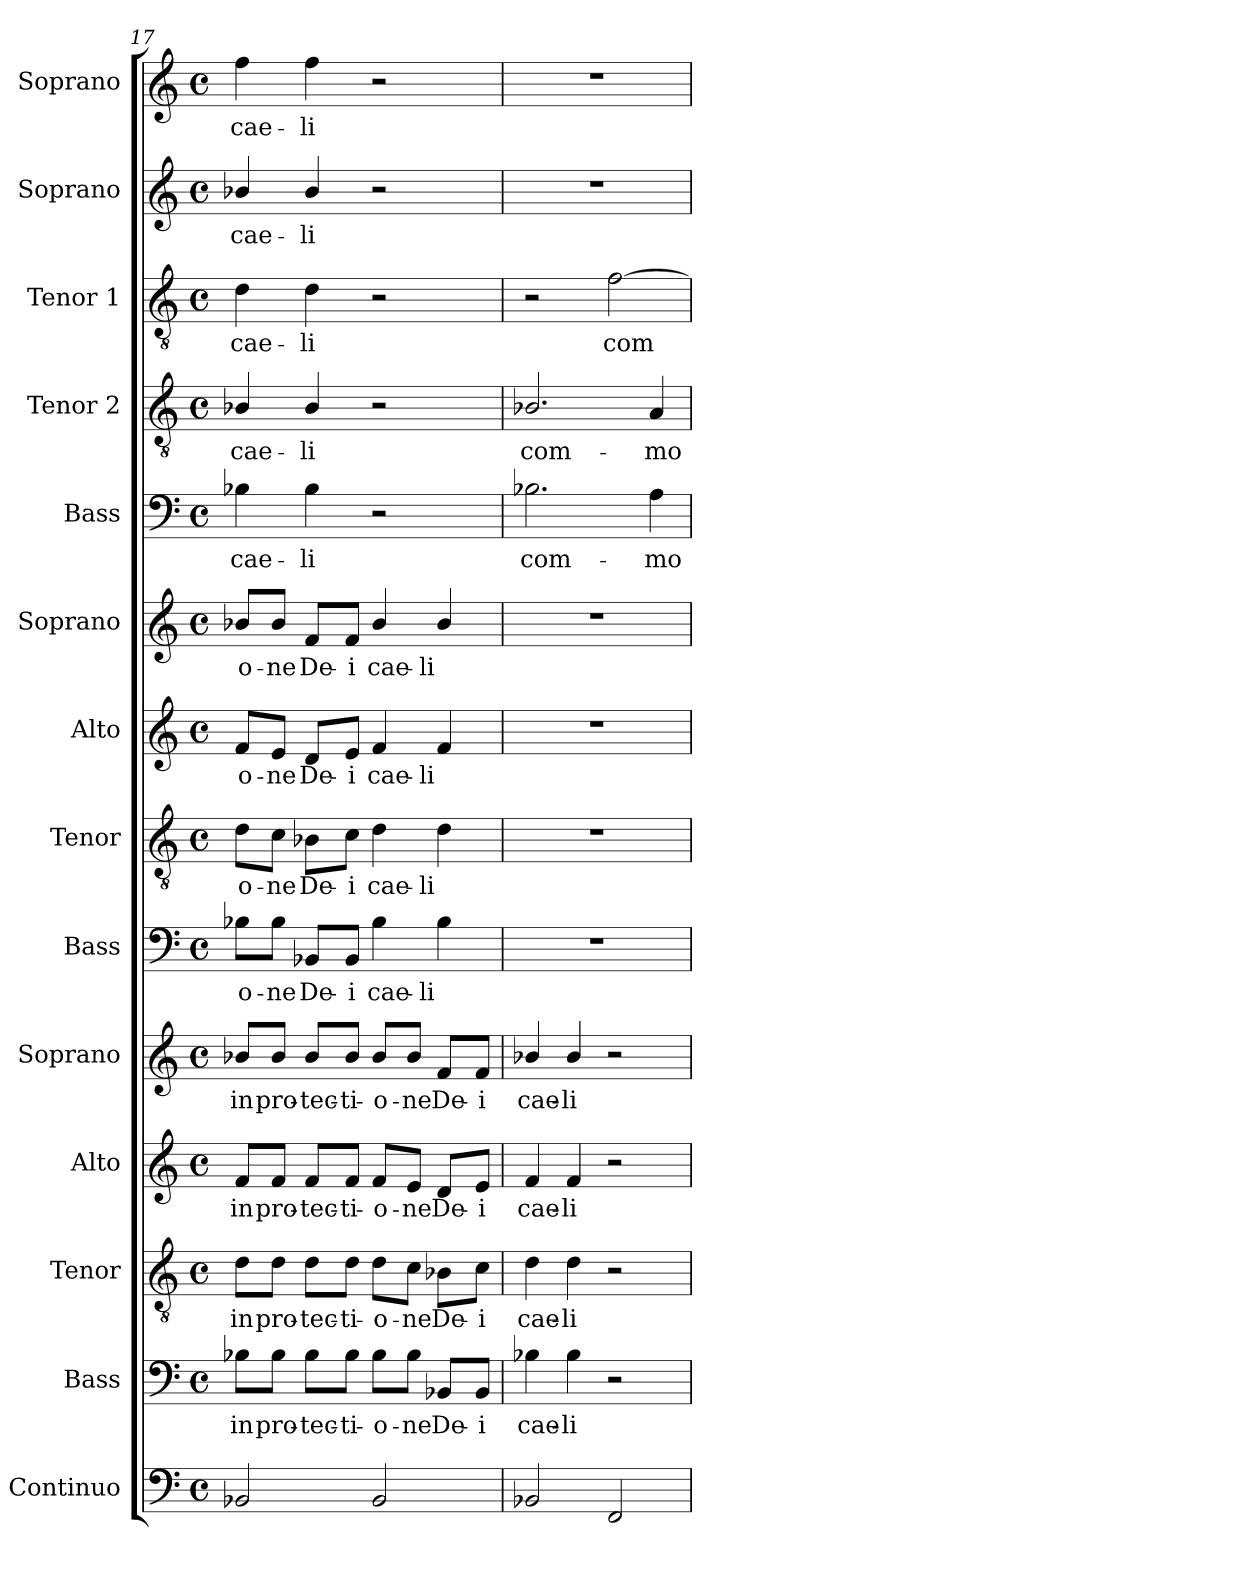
**kern	**kern	**text	**kern	**text	**kern	**text	**kern	**text	**kern	**text	**kern	**text	**kern	**text	**kern	**text	**kern	**text	**kern	**text	**kern	**text	**kern	**text	**kern	**text
*part14	*part13	*part13	*part12	*part12	*part11	*part11	*part10	*part10	*part9	*part9	*part8	*part8	*part7	*part7	*part6	*part6	*part5	*part5	*part4	*part4	*part3	*part3	*part2	*part2	*part1	*part1
*staff14	*staff13	*staff13	*staff12	*staff12	*staff11	*staff11	*staff10	*staff10	*staff9	*staff9	*staff8	*staff8	*staff7	*staff7	*staff6	*staff6	*staff5	*staff5	*staff4	*staff4	*staff3	*staff3	*staff2	*staff2	*staff1	*staff1
*I"Continuo	*I"Bass	*	*I"Tenor	*	*I"Alto	*	*I"Soprano	*	*I"Bass	*	*I"Tenor	*	*I"Alto	*	*I"Soprano	*	*I"Bass	*	*I"Tenor 2	*	*I"Tenor 1	*	*I"Soprano	*	*I"Soprano	*
*I'Cont.	*I'B.	*	*I'T.	*	*I'A.	*	*I'S.	*	*I'B.	*	*I'T.	*	*I'A.	*	*I'S.	*	*I'B.	*	*I'T2.	*	*I'T1.	*	*I'S.	*	*I'S.	*
*clefF4	*clefF4	*	*clefGv2	*	*clefG2	*	*clefG2	*	*clefF4	*	*clefGv2	*	*clefG2	*	*clefG2	*	*clefF4	*	*clefGv2	*	*clefGv2	*	*clefG2	*	*clefG2	*
*	*	*	*ITrd7c12	*	*	*	*	*	*	*	*ITrd7c12	*	*	*	*	*	*	*	*ITrd7c12	*	*ITrd7c12	*	*	*	*	*
*k[]	*k[]	*	*k[]	*	*k[]	*	*k[]	*	*k[]	*	*k[]	*	*k[]	*	*k[]	*	*k[]	*	*k[]	*	*k[]	*	*k[]	*	*k[]	*
*C:	*C:	*	*C:	*	*C:	*	*C:	*	*C:	*	*C:	*	*C:	*	*C:	*	*C:	*	*C:	*	*C:	*	*C:	*	*C:	*
*M4/4	*M4/4	*	*M4/4	*	*M4/4	*	*M4/4	*	*M4/4	*	*M4/4	*	*M4/4	*	*M4/4	*	*M4/4	*	*M4/4	*	*M4/4	*	*M4/4	*	*M4/4	*
*met(c)	*met(c)	*	*met(c)	*	*met(c)	*	*met(c)	*	*met(c)	*	*met(c)	*	*met(c)	*	*met(c)	*	*met(c)	*	*met(c)	*	*met(c)	*	*met(c)	*	*met(c)	*
=17	=17	=17	=17	=17	=17	=17	=17	=17	=17	=17	=17	=17	=17	=17	=17	=17	=17	=17	=17	=17	=17	=17	=17	=17	=17	=17
!	!	!LO:LY:b:color=#000000	!	!	!	!	!	!	!	!	!	!	!	!	!	!	!	!	!	!	!	!	!	!	!	!
!	!	!	!	!LO:LY:b:color=#000000	!	!	!	!	!	!	!	!	!	!	!	!	!	!	!	!	!	!	!	!	!	!
!	!	!	!	!	!	!LO:LY:b:color=#000000	!	!	!	!	!	!	!	!	!	!	!	!	!	!	!	!	!	!	!	!
!	!	!	!	!	!	!	!	!LO:LY:b:color=#000000	!	!	!	!	!	!	!	!	!	!	!	!	!	!	!	!	!	!
!	!	!	!	!	!	!	!	!	!	!LO:LY:b:color=#000000	!	!	!	!	!	!	!	!	!	!	!	!	!	!	!	!
!	!	!	!	!	!	!	!	!	!	!	!	!LO:LY:b:color=#000000	!	!	!	!	!	!	!	!	!	!	!	!	!	!
!	!	!	!	!	!	!	!	!	!	!	!	!	!	!LO:LY:b:color=#000000	!	!	!	!	!	!	!	!	!	!	!	!
!	!	!	!	!	!	!	!	!	!	!	!	!	!	!	!	!LO:LY:b:color=#000000	!	!	!	!	!	!	!	!	!	!
!	!	!	!	!	!	!	!	!	!	!	!	!	!	!	!	!	!	!LO:LY:b:color=#000000	!	!	!	!	!	!	!	!
!	!	!	!	!	!	!	!	!	!	!	!	!	!	!	!	!	!	!	!	!LO:LY:b:color=#000000	!	!	!	!	!	!
!	!	!	!	!	!	!	!	!	!	!	!	!	!	!	!	!	!	!	!	!	!	!LO:LY:b:color=#000000	!	!	!	!
!	!	!	!	!	!	!	!	!	!	!	!	!	!	!	!	!	!	!	!	!	!	!	!	!LO:LY:b:color=#000000	!	!
!	!	!	!	!	!	!	!	!	!	!	!	!	!	!	!	!	!	!	!	!	!	!	!	!	!	!LO:LY:b:color=#000000
2BB-Xi/	8B-Xi\L	in	8Di\L	in	8fi/L	in	8b-Xi/L	in	8B-Xi\L	-o-	8Di\L	-o-	8fi/L	-o-	8b-Xi/L	-o-	4B-Xi\	cae-	4BB-Xi/	cae-	4Di\	cae-	4b-Xi/	cae-	4ffi\	cae-
!	!	!LO:LY:b:color=#000000	!	!	!	!	!	!	!	!	!	!	!	!	!	!	!	!	!	!	!	!	!	!	!	!
!	!	!	!	!LO:LY:b:color=#000000	!	!	!	!	!	!	!	!	!	!	!	!	!	!	!	!	!	!	!	!	!	!
!	!	!	!	!	!	!LO:LY:b:color=#000000	!	!	!	!	!	!	!	!	!	!	!	!	!	!	!	!	!	!	!	!
!	!	!	!	!	!	!	!	!LO:LY:b:color=#000000	!	!	!	!	!	!	!	!	!	!	!	!	!	!	!	!	!	!
!	!	!	!	!	!	!	!	!	!	!LO:LY:b:color=#000000	!	!	!	!	!	!	!	!	!	!	!	!	!	!	!	!
!	!	!	!	!	!	!	!	!	!	!	!	!LO:LY:b:color=#000000	!	!	!	!	!	!	!	!	!	!	!	!	!	!
!	!	!	!	!	!	!	!	!	!	!	!	!	!	!LO:LY:b:color=#000000	!	!	!	!	!	!	!	!	!	!	!	!
!	!	!	!	!	!	!	!	!	!	!	!	!	!	!	!	!LO:LY:b:color=#000000	!	!	!	!	!	!	!	!	!	!
.	8B-i\J	pro-	8Di\J	pro-	8fi/J	pro-	8b-i/J	pro-	8B-i\J	-ne	8Ci\J	-ne	8ei/J	-ne	8b-i/J	-ne	.	.	.	.	.	.	.	.	.	.
!	!	!LO:LY:b:color=#000000	!	!	!	!	!	!	!	!	!	!	!	!	!	!	!	!	!	!	!	!	!	!	!	!
!	!	!	!	!LO:LY:b:color=#000000	!	!	!	!	!	!	!	!	!	!	!	!	!	!	!	!	!	!	!	!	!	!
!	!	!	!	!	!	!LO:LY:b:color=#000000	!	!	!	!	!	!	!	!	!	!	!	!	!	!	!	!	!	!	!	!
!	!	!	!	!	!	!	!	!LO:LY:b:color=#000000	!	!	!	!	!	!	!	!	!	!	!	!	!	!	!	!	!	!
!	!	!	!	!	!	!	!	!	!	!LO:LY:b:color=#000000	!	!	!	!	!	!	!	!	!	!	!	!	!	!	!	!
!	!	!	!	!	!	!	!	!	!	!	!	!LO:LY:b:color=#000000	!	!	!	!	!	!	!	!	!	!	!	!	!	!
!	!	!	!	!	!	!	!	!	!	!	!	!	!	!LO:LY:b:color=#000000	!	!	!	!	!	!	!	!	!	!	!	!
!	!	!	!	!	!	!	!	!	!	!	!	!	!	!	!	!LO:LY:b:color=#000000	!	!	!	!	!	!	!	!	!	!
!	!	!	!	!	!	!	!	!	!	!	!	!	!	!	!	!	!	!LO:LY:b:color=#000000	!	!	!	!	!	!	!	!
!	!	!	!	!	!	!	!	!	!	!	!	!	!	!	!	!	!	!	!	!LO:LY:b:color=#000000	!	!	!	!	!	!
!	!	!	!	!	!	!	!	!	!	!	!	!	!	!	!	!	!	!	!	!	!	!LO:LY:b:color=#000000	!	!	!	!
!	!	!	!	!	!	!	!	!	!	!	!	!	!	!	!	!	!	!	!	!	!	!	!	!LO:LY:b:color=#000000	!	!
!	!	!	!	!	!	!	!	!	!	!	!	!	!	!	!	!	!	!	!	!	!	!	!	!	!	!LO:LY:b:color=#000000
.	8B-i\L	-tec-	8Di\L	-tec-	8fi/L	-tec-	8b-i/L	-tec-	8BB-Xi/L	De-	8BB-Xi\L	De-	8di/L	De-	8fi/L	De-	4B-i\	-li	4BB-i/	-li	4Di\	-li	4b-i/	-li	4ffi\	-li
!	!	!LO:LY:b:color=#000000	!	!	!	!	!	!	!	!	!	!	!	!	!	!	!	!	!	!	!	!	!	!	!	!
!	!	!	!	!LO:LY:b:color=#000000	!	!	!	!	!	!	!	!	!	!	!	!	!	!	!	!	!	!	!	!	!	!
!	!	!	!	!	!	!LO:LY:b:color=#000000	!	!	!	!	!	!	!	!	!	!	!	!	!	!	!	!	!	!	!	!
!	!	!	!	!	!	!	!	!LO:LY:b:color=#000000	!	!	!	!	!	!	!	!	!	!	!	!	!	!	!	!	!	!
!	!	!	!	!	!	!	!	!	!	!LO:LY:b:color=#000000	!	!	!	!	!	!	!	!	!	!	!	!	!	!	!	!
!	!	!	!	!	!	!	!	!	!	!	!	!LO:LY:b:color=#000000	!	!	!	!	!	!	!	!	!	!	!	!	!	!
!	!	!	!	!	!	!	!	!	!	!	!	!	!	!LO:LY:b:color=#000000	!	!	!	!	!	!	!	!	!	!	!	!
!	!	!	!	!	!	!	!	!	!	!	!	!	!	!	!	!LO:LY:b:color=#000000	!	!	!	!	!	!	!	!	!	!
.	8B-i\J	-ti-	8Di\J	-ti-	8fi/J	-ti-	8b-i/J	-ti-	8BB-i/J	-i	8Ci\J	-i	8ei/J	-i	8fi/J	-i	.	.	.	.	.	.	.	.	.	.
!	!	!LO:LY:b:color=#000000	!	!	!	!	!	!	!	!	!	!	!	!	!	!	!	!	!	!	!	!	!	!	!	!
!	!	!	!	!LO:LY:b:color=#000000	!	!	!	!	!	!	!	!	!	!	!	!	!	!	!	!	!	!	!	!	!	!
!	!	!	!	!	!	!LO:LY:b:color=#000000	!	!	!	!	!	!	!	!	!	!	!	!	!	!	!	!	!	!	!	!
!	!	!	!	!	!	!	!	!LO:LY:b:color=#000000	!	!	!	!	!	!	!	!	!	!	!	!	!	!	!	!	!	!
!	!	!	!	!	!	!	!	!	!	!LO:LY:b:color=#000000	!	!	!	!	!	!	!	!	!	!	!	!	!	!	!	!
!	!	!	!	!	!	!	!	!	!	!	!	!LO:LY:b:color=#000000	!	!	!	!	!	!	!	!	!	!	!	!	!	!
!	!	!	!	!	!	!	!	!	!	!	!	!	!	!LO:LY:b:color=#000000	!	!	!	!	!	!	!	!	!	!	!	!
!	!	!	!	!	!	!	!	!	!	!	!	!	!	!	!	!LO:LY:b:color=#000000	!	!	!	!	!	!	!	!	!	!
2BB-i/	8B-i\L	-o-	8Di\L	-o-	8fi/L	-o-	8b-i/L	-o-	4B-i\	cae-	4Di\	cae-	4fi/	cae-	4b-i/	cae-	2r	.	2r	.	2r	.	2r	.	2r	.
!	!	!LO:LY:b:color=#000000	!	!	!	!	!	!	!	!	!	!	!	!	!	!	!	!	!	!	!	!	!	!	!	!
!	!	!	!	!LO:LY:b:color=#000000	!	!	!	!	!	!	!	!	!	!	!	!	!	!	!	!	!	!	!	!	!	!
!	!	!	!	!	!	!LO:LY:b:color=#000000	!	!	!	!	!	!	!	!	!	!	!	!	!	!	!	!	!	!	!	!
!	!	!	!	!	!	!	!	!LO:LY:b:color=#000000	!	!	!	!	!	!	!	!	!	!	!	!	!	!	!	!	!	!
.	8B-i\J	-ne	8Ci\J	-ne	8ei/J	-ne	8b-i/J	-ne	.	.	.	.	.	.	.	.	.	.	.	.	.	.	.	.	.	.
!	!	!LO:LY:b:color=#000000	!	!	!	!	!	!	!	!	!	!	!	!	!	!	!	!	!	!	!	!	!	!	!	!
!	!	!	!	!LO:LY:b:color=#000000	!	!	!	!	!	!	!	!	!	!	!	!	!	!	!	!	!	!	!	!	!	!
!	!	!	!	!	!	!LO:LY:b:color=#000000	!	!	!	!	!	!	!	!	!	!	!	!	!	!	!	!	!	!	!	!
!	!	!	!	!	!	!	!	!LO:LY:b:color=#000000	!	!	!	!	!	!	!	!	!	!	!	!	!	!	!	!	!	!
!	!	!	!	!	!	!	!	!	!	!LO:LY:b:color=#000000	!	!	!	!	!	!	!	!	!	!	!	!	!	!	!	!
!	!	!	!	!	!	!	!	!	!	!	!	!LO:LY:b:color=#000000	!	!	!	!	!	!	!	!	!	!	!	!	!	!
!	!	!	!	!	!	!	!	!	!	!	!	!	!	!LO:LY:b:color=#000000	!	!	!	!	!	!	!	!	!	!	!	!
!	!	!	!	!	!	!	!	!	!	!	!	!	!	!	!	!LO:LY:b:color=#000000	!	!	!	!	!	!	!	!	!	!
.	8BB-Xi/L	De-	8BB-Xi\L	De-	8di/L	De-	8fi/L	De-	4B-i\	-li	4Di\	-li	4fi/	-li	4b-i/	-li	.	.	.	.	.	.	.	.	.	.
!	!	!LO:LY:b:color=#000000	!	!	!	!	!	!	!	!	!	!	!	!	!	!	!	!	!	!	!	!	!	!	!	!
!	!	!	!	!LO:LY:b:color=#000000	!	!	!	!	!	!	!	!	!	!	!	!	!	!	!	!	!	!	!	!	!	!
!	!	!	!	!	!	!LO:LY:b:color=#000000	!	!	!	!	!	!	!	!	!	!	!	!	!	!	!	!	!	!	!	!
!	!	!	!	!	!	!	!	!LO:LY:b:color=#000000	!	!	!	!	!	!	!	!	!	!	!	!	!	!	!	!	!	!
.	8BB-i/J	-i	8Ci\J	-i	8ei/J	-i	8fi/J	-i	.	.	.	.	.	.	.	.	.	.	.	.	.	.	.	.	.	.
=18	=18	=18	=18	=18	=18	=18	=18	=18	=18	=18	=18	=18	=18	=18	=18	=18	=18	=18	=18	=18	=18	=18	=18	=18	=18	=18
!	!	!LO:LY:b:color=#000000	!	!	!	!	!	!	!	!	!	!	!	!	!	!	!	!	!	!	!	!	!	!	!	!
!	!	!	!	!LO:LY:b:color=#000000	!	!	!	!	!	!	!	!	!	!	!	!	!	!	!	!	!	!	!	!	!	!
!	!	!	!	!	!	!LO:LY:b:color=#000000	!	!	!	!	!	!	!	!	!	!	!	!	!	!	!	!	!	!	!	!
!	!	!	!	!	!	!	!	!LO:LY:b:color=#000000	!	!	!	!	!	!	!	!	!	!	!	!	!	!	!	!	!	!
!	!	!	!	!	!	!	!	!	!	!	!	!	!	!	!	!	!	!LO:LY:b:color=#000000	!	!	!	!	!	!	!	!
!	!	!	!	!	!	!	!	!	!	!	!	!	!	!	!	!	!	!	!	!LO:LY:b:color=#000000	!	!	!	!	!	!
2BB-Xi/	4B-Xi\	cae-	4Di\	cae-	4fi/	cae-	4b-Xi/	cae-	1r	.	1r	.	1r	.	1r	.	2.B-Xi\	com-	2.BB-Xi/	com-	2r	.	1r	.	1r	.
!	!	!LO:LY:b:color=#000000	!	!	!	!	!	!	!	!	!	!	!	!	!	!	!	!	!	!	!	!	!	!	!	!
!	!	!	!	!LO:LY:b:color=#000000	!	!	!	!	!	!	!	!	!	!	!	!	!	!	!	!	!	!	!	!	!	!
!	!	!	!	!	!	!LO:LY:b:color=#000000	!	!	!	!	!	!	!	!	!	!	!	!	!	!	!	!	!	!	!	!
!	!	!	!	!	!	!	!	!LO:LY:b:color=#000000	!	!	!	!	!	!	!	!	!	!	!	!	!	!	!	!	!	!
.	4B-i\	-li	4Di\	-li	4fi/	-li	4b-i/	-li	.	.	.	.	.	.	.	.	.	.	.	.	.	.	.	.	.	.
!	!	!	!	!	!	!	!	!	!	!	!	!	!	!	!	!	!	!	!	!	!	!LO:LY:b:color=#000000	!	!	!	!
2FFi/	2r	.	2r	.	2r	.	2r	.	.	.	.	.	.	.	.	.	.	.	.	.	[2Fi\	com-	.	.	.	.
!	!	!	!	!	!	!	!	!	!	!	!	!	!	!	!	!	!	!LO:LY:b:color=#000000	!	!	!	!	!	!	!	!
!	!	!	!	!	!	!	!	!	!	!	!	!	!	!	!	!	!	!	!	!LO:LY:b:color=#000000	!	!	!	!	!	!
.	.	.	.	.	.	.	.	.	.	.	.	.	.	.	.	.	4Ai\	-mo-	4AAi/	-mo-	.	.	.	.	.	.
=	=	=	=	=	=	=	=	=	=	=	=	=	=	=	=	=	=	=	=	=	=	=	=	=	=	=
*-	*-	*-	*-	*-	*-	*-	*-	*-	*-	*-	*-	*-	*-	*-	*-	*-	*-	*-	*-	*-	*-	*-	*-	*-	*-	*-
